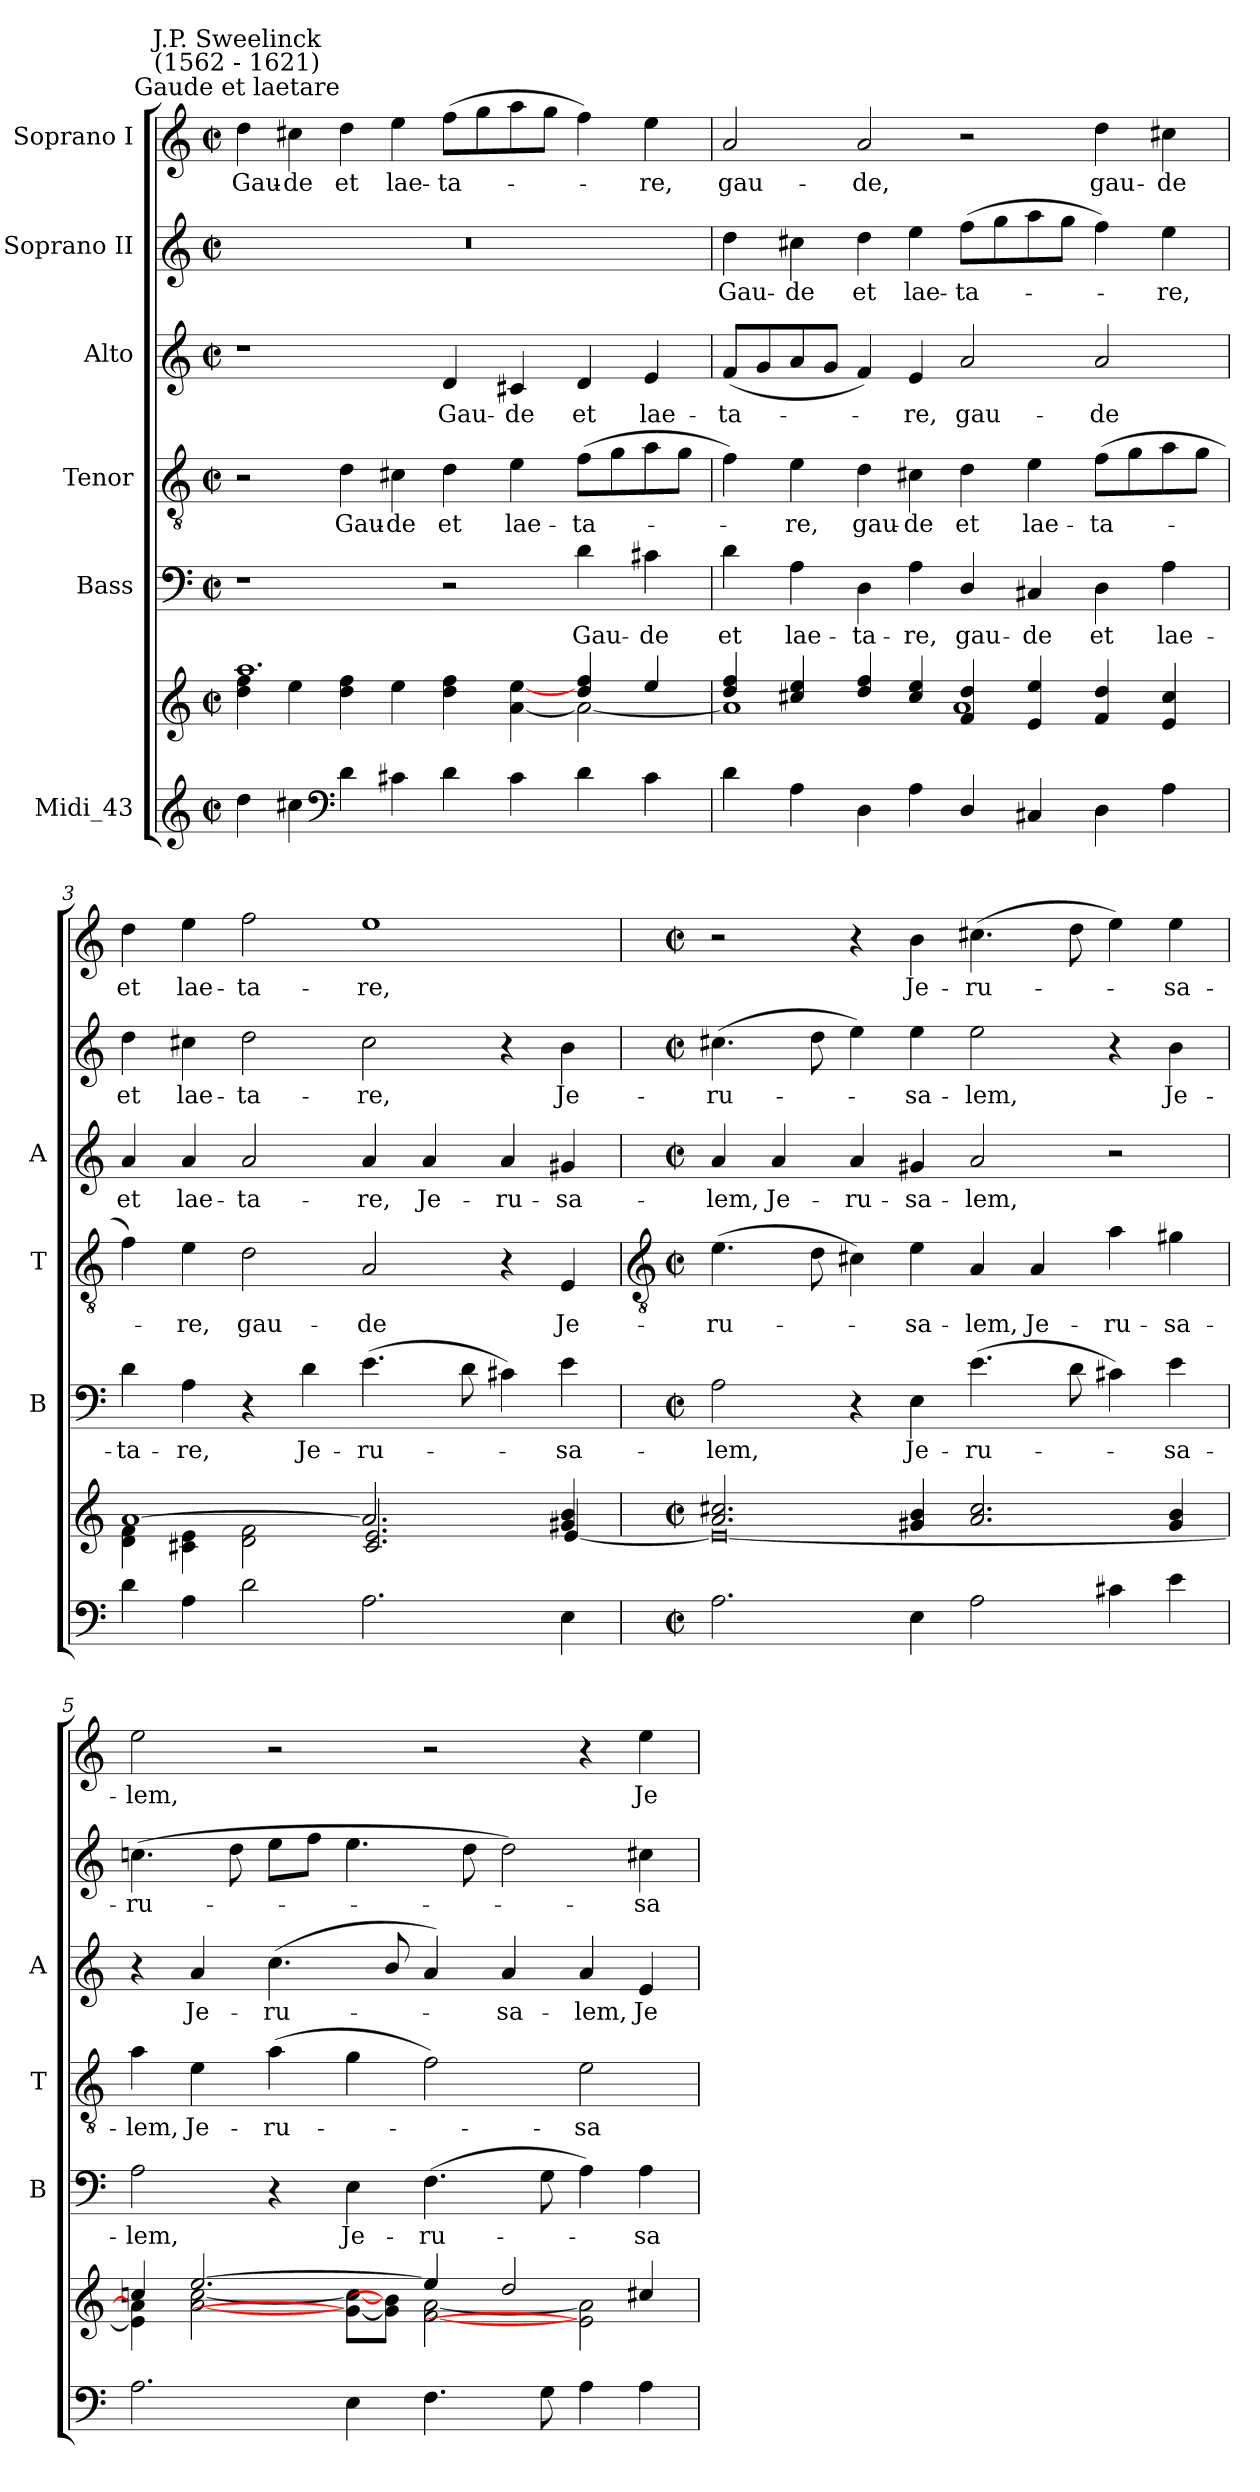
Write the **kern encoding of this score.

**kern	**kern	**kern	**text	**kern	**text	**kern	**text	**kern	**text	**kern	**text
*part6	*part6	*part5	*part5	*part4	*part4	*part3	*part3	*part2	*part2	*part1	*part1
*staff7	*staff6	*staff5	*staff5	*staff4	*staff4	*staff3	*staff3	*staff2	*staff2	*staff1	*staff1
*I"Midi_43	*	*I"Bass	*	*I"Tenor	*	*I"Alto	*	*I"Soprano II	*	*I"Soprano I	*
*	*	*I'B	*	*I'T	*	*I'A	*	*	*	*	*
*clefG2	*clefG2	*clefF4	*	*clefGv2	*	*clefG2	*	*clefG2	*	*clefG2	*
*k[]	*k[]	*k[]	*	*k[]	*	*k[]	*	*k[]	*	*k[]	*
*C:	*C:	*C:	*	*C:	*	*C:	*	*C:	*	*C:	*
*M4/2	*M4/2	*M4/2	*	*M4/2	*	*M4/2	*	*M4/2	*	*M4/2	*
*met(c|)	*met(c|)	*met(c|)	*	*met(c|)	*	*met(c|)	*	*met(c|)	*	*met(c|)	*
=1	=1	=1	=1	=1	=1	=1	=1	=1	=1	=1	=1
*	*^	*	*	*	*	*	*	*	*	*	*
!	!	!	!	!	!	!	!	!	!	!	!LO:TX:a:cj:t=Gaude et laetare	!
!	!	!	!	!	!	!	!	!	!	!	!LO:TX:a:cj:t=J.P. Sweelinck\n(1562 - 1621)	!
!	!	!	!	!	!	!	!	!	!	!	!	!LO:LY:b
4dd	1.aa/	4dd\ 4ff\	1r	.	2r	.	1r	.	0r	.	4dd	Gau-
!	!	!	!	!	!	!	!	!	!	!	!	!LO:LY:b
4cc#X	.	4ee\	.	.	.	.	.	.	.	.	4cc#X	-de
*clefF4	*	*	*	*	*	*	*	*	*	*	*	*
!	!	!	!	!	!	!LO:LY:b	!	!	!	!	!	!LO:LY:b
4d	.	4dd\ 4ff\	.	.	4d	Gau-	.	.	.	.	4dd	et
!	!	!	!	!	!	!LO:LY:b	!	!	!	!	!	!LO:LY:b
4c#X	.	4ee\	.	.	4c#X	-de	.	.	.	.	4ee	lae-
!	!	!	!	!	!	!LO:LY:b	!	!LO:LY:b	!	!	!	!LO:LY:b
4d	.	4dd\ 4ff\	2r	.	4d	et	4d	Gau-	.	.	(>8ffL	-ta-
.	.	.	.	.	.	.	.	.	.	.	8gg	.
!	!	!	!	!	!	!LO:LY:b	!	!LO:LY:b	!	!	!	!
4c#	.	[4a\ [4ee\	.	.	4e	lae-	4c#X	-de	.	.	8aa	.
.	.	.	.	.	.	.	.	.	.	.	8ggJ	.
!	!	!	!	!LO:LY:b	!	!LO:LY:b	!	!LO:LY:b	!	!	!	!
4d	4dd/ 4ff/	2a\_	4d	Gau-	(>8fL	-ta-	4d	et	.	.	4ff)	.
.	.	.	.	.	8g	.	.	.	.	.	.	.
!	!	!	!	!LO:LY:b	!	!	!	!LO:LY:b	!	!	!	!LO:LY:b
4c#	4ee/	.	4c#X	-de	8a	.	4e	lae-	.	.	4ee	re,
.	.	.	.	.	8gJ	.	.	.	.	.	.	.
=2	=2	=2	=2	=2	=2	=2	=2	=2	=2	=2	=2	=2
!	!	!	!	!LO:LY:b	!	!	!	!LO:LY:b	!	!LO:LY:b	!	!LO:LY:b
4d	4dd/ 4ff/	1a\]	4d	et	4f)	.	(<8fL	-ta-	4dd	Gau-	2a	gau-
.	.	.	.	.	.	.	8g	.	.	.	.	.
!	!	!	!	!LO:LY:b	!	!LO:LY:b	!	!	!	!LO:LY:b	!	!
4A	4cc#X/ 4ee/	.	4A	lae-	4e	re,	8a	.	4cc#X	-de	.	.
.	.	.	.	.	.	.	8gJ	.	.	.	.	.
!	!	!	!	!LO:LY:b	!	!LO:LY:b	!	!	!	!LO:LY:b	!	!LO:LY:b
4D	4dd/ 4ff/	.	4D	-ta-	4d	gau-	4f)	.	4dd	et	2a	-de,
!	!	!	!	!LO:LY:b	!	!LO:LY:b	!	!LO:LY:b	!	!LO:LY:b	!	!
4A	4cc#/ 4ee/	.	4A	-re,	4c#X	-de	4e	re,	4ee	lae-	.	.
!	!	!	!	!LO:LY:b	!	!LO:LY:b	!	!LO:LY:b	!	!LO:LY:b	!	!
4D/	4f/ 4dd/	1a\	4D/	gau-	4d	et	2a	gau-	(>8ffL	-ta-	2r	.
.	.	.	.	.	.	.	.	.	8gg	.	.	.
!	!	!	!	!LO:LY:b	!	!LO:LY:b	!	!	!	!	!	!
4C#X	4e/ 4ee/	.	4C#X	-de	4e	lae-	.	.	8aa	.	.	.
.	.	.	.	.	.	.	.	.	8ggJ	.	.	.
!	!	!	!	!LO:LY:b	!	!LO:LY:b	!	!LO:LY:b	!	!	!	!LO:LY:b
4D	4f/ 4dd/	.	4D	et	(>8fL	-ta-	2a	-de	4ff)	.	4dd	gau-
.	.	.	.	.	8g	.	.	.	.	.	.	.
!	!	!	!	!LO:LY:b	!	!	!	!	!	!LO:LY:b	!	!LO:LY:b
4A	4e/ 4cc#/	.	4A	lae-	8a	.	.	.	4ee	re,	4cc#X	-de
.	.	.	.	.	8gJ	.	.	.	.	.	.	.
=3	=3	=3	=3	=3	=3	=3	=3	=3	=3	=3	=3	=3
!	!	!	!	!LO:LY:b	!	!	!	!LO:LY:b	!	!LO:LY:b	!	!LO:LY:b
4d	[1a/	4d\ 4f\	4d	-ta-	4f)	.	4a	et	4dd	et	4dd	et
!	!	!	!	!LO:LY:b	!	!LO:LY:b	!	!LO:LY:b	!	!LO:LY:b	!	!LO:LY:b
4A	.	4c#X\ 4e\	4A	-re,	4e	re,	4a	lae-	4cc#X	lae-	4ee	lae-
!	!	!	!	!	!	!LO:LY:b	!	!LO:LY:b	!	!LO:LY:b	!	!LO:LY:b
2d	.	2d\ 2f\	4r	.	2d	gau-	2a	-ta-	2dd	-ta-	2ff	-ta-
!	!	!	!	!LO:LY:b	!	!	!	!	!	!	!	!
.	.	.	4d	Je-	.	.	.	.	.	.	.	.
!	!	!	!	!LO:LY:b	!	!LO:LY:b	!	!LO:LY:b	!	!LO:LY:b	!	!LO:LY:b
2.A	2.a/]	2.c#/ 2.e/	(>4.e	-ru-	2A	-de	4a	-re,	2cc#	-re,	1ee	-re,
!	!	!	!	!	!	!	!	!LO:LY:b	!	!	!	!
.	.	.	.	.	.	.	4a	Je-	.	.	.	.
.	.	.	8d	.	.	.	.	.	.	.	.	.
!	!	!	!	!	!	!	!	!LO:LY:b	!	!	!	!
.	.	.	4c#X)	.	4r	.	4a	-ru-	4r	.	.	.
!	!	!	!	!LO:LY:b	!	!LO:LY:b	!	!LO:LY:b	!	!LO:LY:b	!	!
4E	4g#X/ 4b/	[4e/	4e	sa-	4E	Je-	4g#X	-sa-	4b	Je-	.	.
!!LO:LB:g=z
=4	=4	=4	=4	=4	=4	=4	=4	=4	=4	=4	=4	=4
*	*	*	*	*	*clefGv2	*	*	*	*	*	*	*
*M4/2	*M4/2	*	*M4/2	*	*M4/2	*	*M4/2	*	*M4/2	*	*M4/2	*
*met(c|)	*met(c|)	*	*met(c|)	*	*met(c|)	*	*met(c|)	*	*met(c|)	*	*met(c|)	*
!	!	!	!	!LO:LY:b	!	!LO:LY:b	!	!LO:LY:b	!	!LO:LY:b	!	!
2.A	2.a/ 2.cc#X/	0e\_	2A	-lem,	(>4.e	-ru-	4a	-lem,	(>4.cc#X	-ru-	2r	.
!	!	!	!	!	!	!	!	!LO:LY:b	!	!	!	!
.	.	.	.	.	.	.	4a	Je-	.	.	.	.
.	.	.	.	.	8d	.	.	.	8dd	.	.	.
!	!	!	!	!	!	!	!	!LO:LY:b	!	!	!	!
.	.	.	4r	.	4c#X)	.	4a	-ru-	4ee)	.	4r	.
!	!	!	!	!LO:LY:b	!	!LO:LY:b	!	!LO:LY:b	!	!LO:LY:b	!	!LO:LY:b
4E	4g#X/ 4b/	.	4E	Je-	4e	sa-	4g#X	-sa-	4ee	sa-	4b	Je-
!	!	!	!	!LO:LY:b	!	!LO:LY:b	!	!LO:LY:b	!	!LO:LY:b	!	!LO:LY:b
2A	2.a/ 2.cc#/	.	(>4.e	-ru-	4A	-lem,	2a	-lem,	2ee	-lem,	(>4.cc#X	-ru-
!	!	!	!	!	!	!LO:LY:b	!	!	!	!	!	!
.	.	.	.	.	4A	Je-	.	.	.	.	.	.
.	.	.	8d	.	.	.	.	.	.	.	8dd	.
!	!	!	!	!	!	!LO:LY:b	!	!	!	!	!	!
4c#X	.	.	4c#X)	.	4a	-ru-	2r	.	4r	.	4ee)	.
!	!	!	!	!LO:LY:b	!	!LO:LY:b	!	!	!	!LO:LY:b	!	!LO:LY:b
4e	4g#/ 4b/	.	4e	sa-	4g#X	-sa-	.	.	4b	Je-	4ee	sa-
=5	=5	=5	=5	=5	=5	=5	=5	=5	=5	=5	=5	=5
!	!	!	!	!LO:LY:b	!	!LO:LY:b	!	!	!	!LO:LY:b	!	!LO:LY:b
2.A	4ccn/	4e\] 4a\]	2A	-lem,	4a	-lem,	4r	.	(>4.ccn	-ru-	2ee	-lem,
!	!	!	!	!	!	!LO:LY:b	!	!LO:LY:b	!	!	!	!
.	[2.ee/	[2a\ [2cc\	.	.	4e	Je-	4a	Je-	.	.	.	.
.	.	.	.	.	.	.	.	.	8dd	.	.	.
!	!	!	!	!	!	!LO:LY:b	!	!LO:LY:b	!	!	!	!
.	.	.	4r	.	(>4a	-ru-	(<4.cc	-ru-	8eeL	.	2r	.
.	.	.	.	.	.	.	.	.	8ffJ	.	.	.
!	!	!	!	!LO:LY:b	!	!	!	!	!	!	!	!
4E	.	8g\_ 8cc\_L	4E	Je-	4g	.	.	.	4.ee	.	.	.
.	.	8g\] 8b\]J	.	.	.	.	8b/	.	.	.	.	.
!	!	!	!	!LO:LY:b	!	!	!	!	!	!	!	!
4.F	4ee/]	[2f\ [2a\	(>4.F	-ru-	2f)	.	4a)	.	.	.	2r	.
.	.	.	.	.	.	.	.	.	8dd	.	.	.
!	!	!	!	!	!	!	!	!LO:LY:b	!	!	!	!
.	2dd/	.	.	.	.	.	4a	sa-	2dd)	.	.	.
8G	.	.	8G	.	.	.	.	.	.	.	.	.
!	!	!	!	!	!	!LO:LY:b	!	!LO:LY:b	!	!	!	!
4A	.	2e\] 2a\]	4A)	.	2e	sa-	4a	-lem,	.	.	4r	.
!	!	!	!	!LO:LY:b	!	!	!	!LO:LY:b	!	!LO:LY:b	!	!LO:LY:b
4A	4cc#X/	.	4A	sa-	.	.	4e	Je-	4cc#X	sa-	4ee	Je-
*	*v	*v	*	*	*	*	*	*	*	*	*	*
=	=	=	=	=	=	=	=	=	=	=	=
*-	*-	*-	*-	*-	*-	*-	*-	*-	*-	*-	*-
